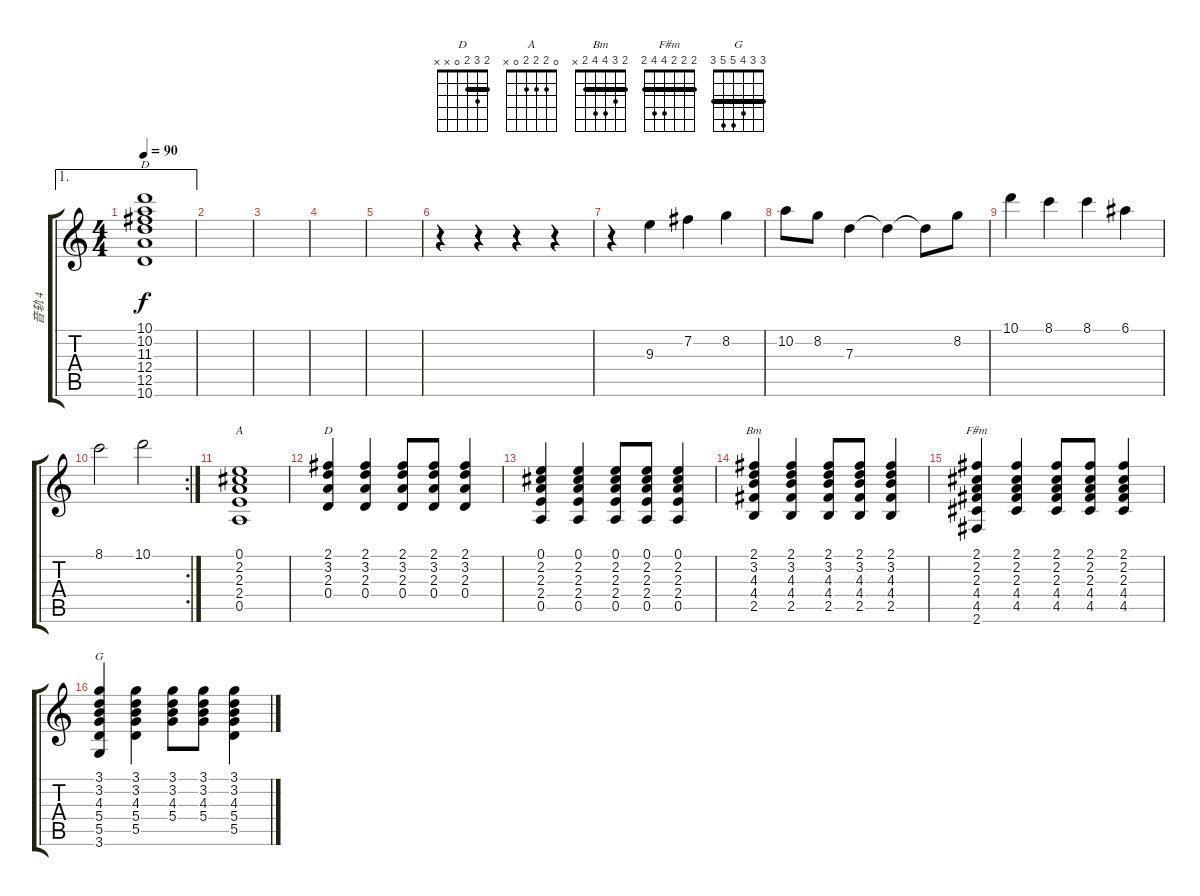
\track ("音轨 4" "音轨 4") {instrument electricguitarjazz}
\staff {score tabs}
\tuning (E4 B3 G3 D3 A2 E2) {hide}
\chord ("D" 10 10 11 12 12 10) {firstfret 10 barre 10}
\chord ("A" 0 2 2 2 0 x)
\chord ("D" 2 3 2 0 x x) {barre 2}
\chord ("Bm" 2 3 4 4 2 x) {barre 2}
\chord ("F#m" 2 2 2 4 4 2) {barre 2}
\chord ("G" 3 3 4 5 5 3) {barre 3}
\ae 1
\ts (4 4)
\tempo 90
\clef g2
\ks c
(10.1 10.2 11.3 12.4 12.5 10.6).1{ch "D" dy f} |
|
|
|
|
r.4 r.4 r.4 r.4 |
r.4 9.3.4{volume 16} 7.2.4 8.2.4 |
10.2.8 8.2.8 7.3.4 7.3{t}.4 7.3{t}.8 8.2.8 |
10.1.4 8.1.4 8.1.4 6.1.4 |
\rc 2
8.1.2 10.1.2 |
(0.1 2.2 2.3 2.4 0.5).1{ch "A"} |
(2.1 3.2 2.3 0.4).4{ch "D"} (2.1 3.2 2.3 0.4).4 (2.1 3.2 2.3 0.4).8 (2.1 3.2 2.3 0.4).8 (2.1 3.2 2.3 0.4).4 |
(0.1 2.2 2.3 2.4 0.5).4 (0.1 2.2 2.3 2.4 0.5).4 (0.1 2.2 2.3 2.4 0.5).8 (0.1 2.2 2.3 2.4 0.5).8 (0.1 2.2 2.3 2.4 0.5).4 |
(2.1 3.2 4.3 4.4 2.5).4{ch "Bm"} (2.1 3.2 4.3 4.4 2.5).4 (2.1 3.2 4.3 4.4 2.5).8 (2.1 3.2 4.3 4.4 2.5).8 (2.1 3.2 4.3 4.4 2.5).4 |
(2.1 2.2 2.3 4.4 4.5 2.6).4{ch "F#m"} (2.1 2.2 2.3 4.4 4.5).4 (2.1 2.2 2.3 4.4 4.5).8 (2.1 2.2 2.3 4.4 4.5).8 (2.1 2.2 2.3 4.4 4.5).4 |
(3.1 3.2 4.3 5.4 5.5 3.6).4{ch "G"} (3.1 3.2 4.3 5.4 5.5).4 (3.1 3.2 4.3 5.4).8 (3.1 3.2 4.3 5.4).8 (3.1 3.2 4.3 5.4 5.5).4
